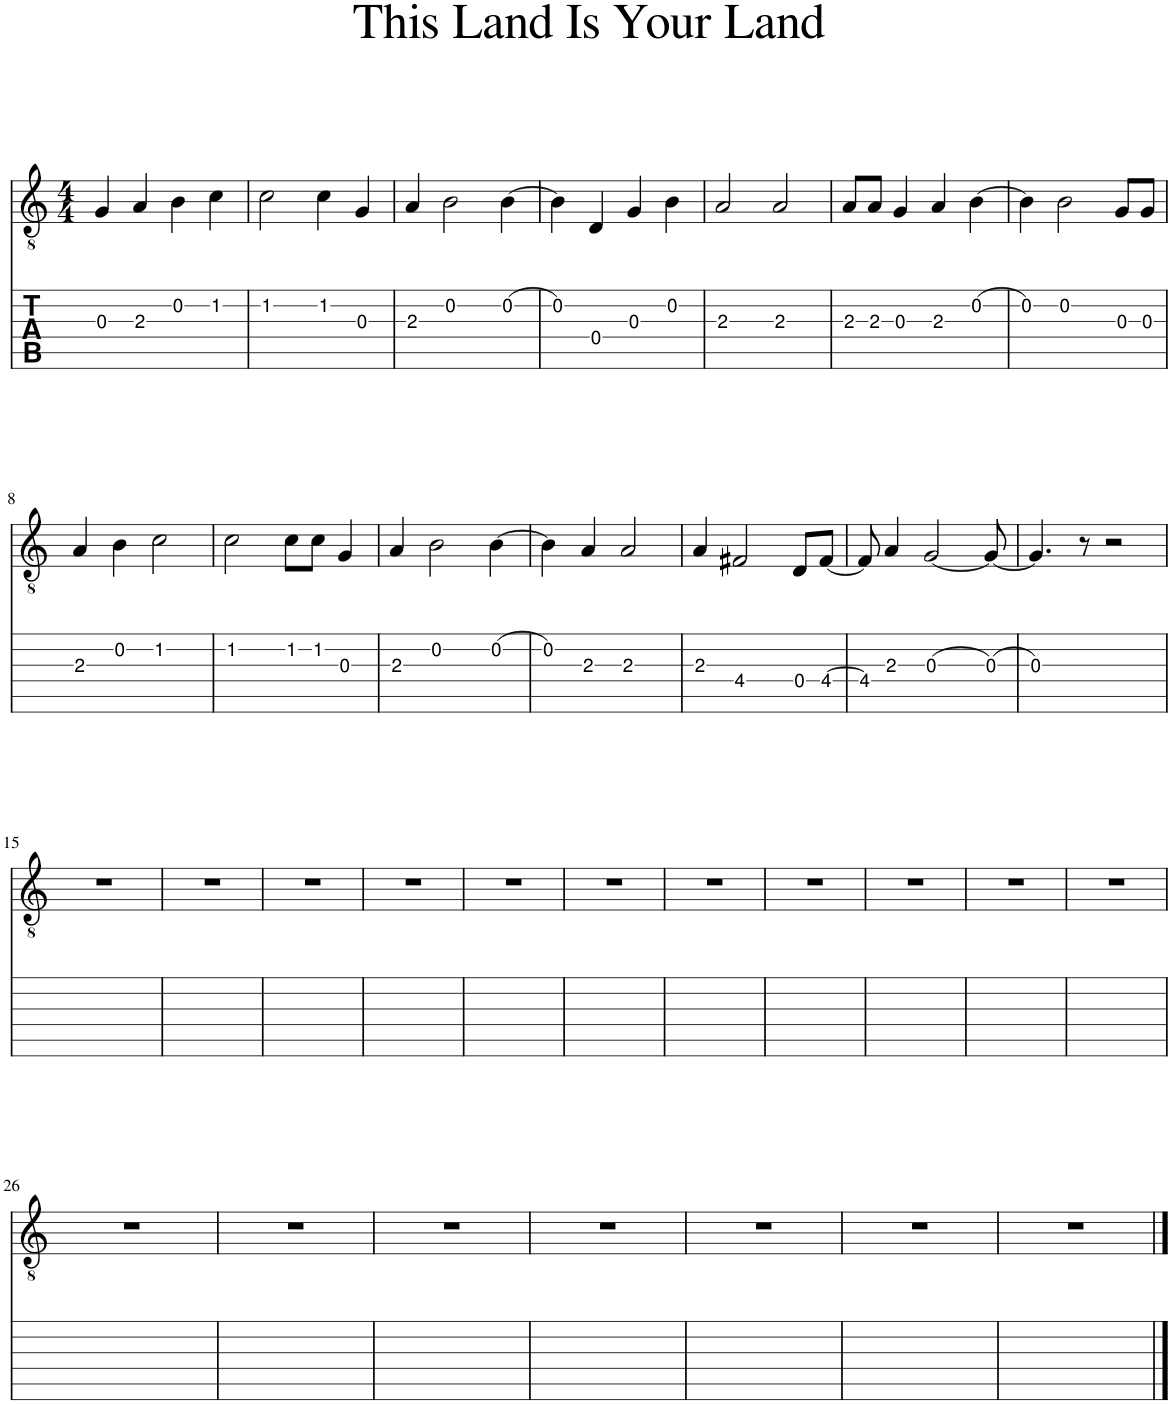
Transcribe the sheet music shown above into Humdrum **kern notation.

**kern	**kern
*part1	*part1
*staff2	*staff1
*I"Guitar	*
*I'Guit.	*
*stria6	*
*	*clefGv2
*k[]	*k[]
*M4/4	*M4/4
=1	=1
4G	4G/
4A	4A/
4B	4B\
4c	4c\
=2	=2
2c	2c\
4c	4c\
4G	4G/
=3	=3
4A	4A/
2B	2B\
[4B	[4B\
=4	=4
4B]	4B\]
4D	4D/
4G	4G/
4B	4B\
=5	=5
2A	2A/
2A	2A/
=6	=6
8AL	8A/L
8AJ	8A/J
4G	4G/
4A	4A/
[4B	[4B\
=7	=7
4B]	4B\]
2B	2B\
8GL	8G/L
8GJ	8G/J
!!LO:LB:g=z
=8	=8
4A	4A/
4B	4B\
2c	2c\
=9	=9
2c	2c\
8cL	8c\L
8cJ	8c\J
4G	4G/
=10	=10
4A	4A/
2B	2B\
[4B	[4B\
=11	=11
4B]	4B\]
4A	4A/
2A	2A/
=12	=12
4A	4A/
2F#	2F#X/
8DL	8D/L
[8F#J	[8F#/J
=13	=13
8F#]	8F#/]
4A	4A/
[2G	[2G/
8G_	8G/_
=14	=14
4.G]	4.G/]
8r	8r
2r	2r
!!LO:LB:g=z
=15	=15
1r	1r
=16	=16
1r	1r
=17	=17
1r	1r
=18	=18
1r	1r
=19	=19
1r	1r
=20	=20
1r	1r
=21	=21
1r	1r
=22	=22
1r	1r
=23	=23
1r	1r
=24	=24
1r	1r
=25	=25
1r	1r
!!LO:LB:g=z
=26	=26
1r	1r
=27	=27
1r	1r
=28	=28
1r	1r
=29	=29
1r	1r
=30	=30
1r	1r
=31	=31
1r	1r
=32	=32
1r	1r
==	==
*-	*-
